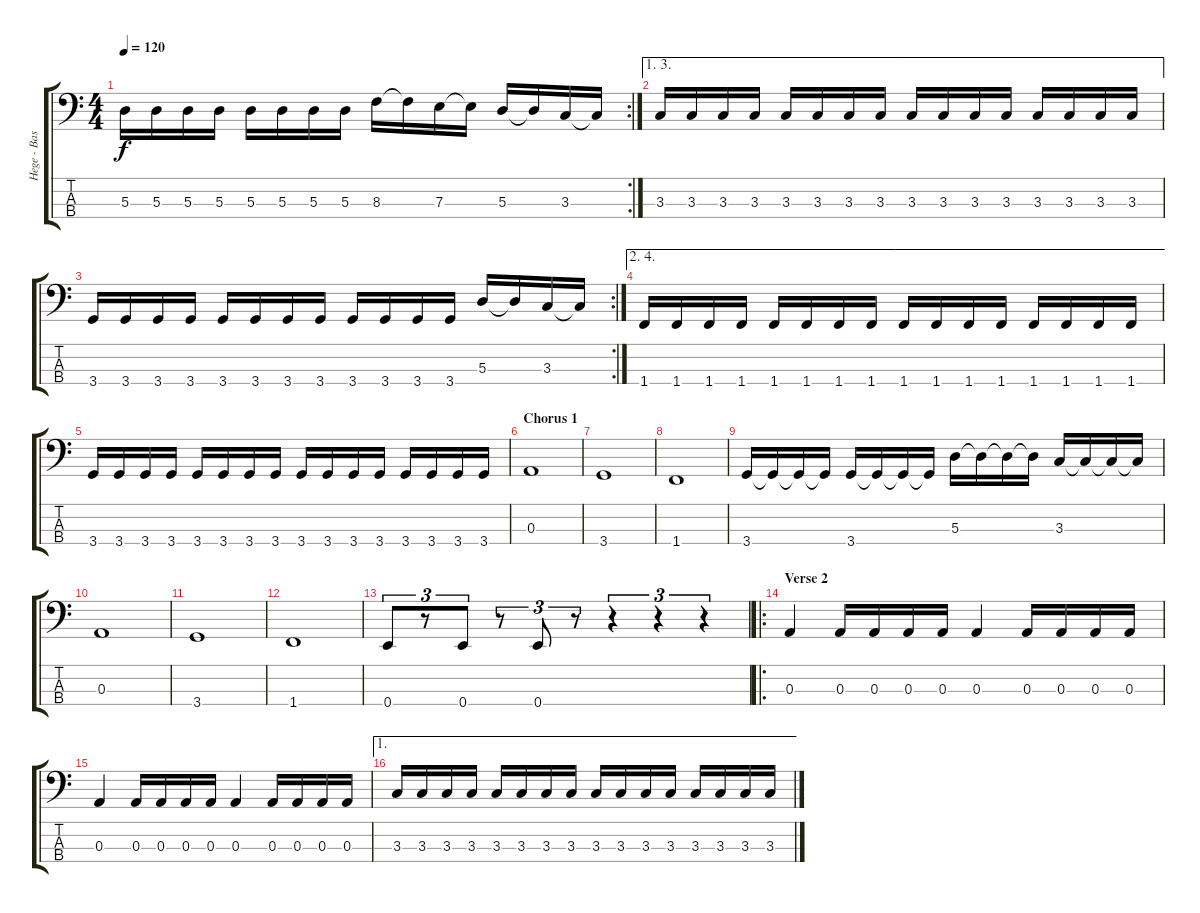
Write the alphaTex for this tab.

\track ("Hege - Bass" "Hege - Bas") {instrument electricbassfinger}
\staff {score tabs}
\tuning (G2 D2 A1 E1) {hide}
\rc 2
\ts (4 4)
\tempo 120
\clef f4
\ks c
5.3.16{dy f} 5.3.16 5.3.16 5.3.16 5.3.16 5.3.16 5.3.16 5.3.16 8.3.16 8.3{t}.16 7.3.16 7.3{t}.16 5.3.16 5.3{t}.16 3.3.16 3.3{t}.16 |
\ae (1 3)
3.3.16 3.3.16 3.3.16 3.3.16 3.3.16 3.3.16 3.3.16 3.3.16 3.3.16 3.3.16 3.3.16 3.3.16 3.3.16 3.3.16 3.3.16 3.3.16 |
\rc 2
3.4.16 3.4.16 3.4.16 3.4.16 3.4.16 3.4.16 3.4.16 3.4.16 3.4.16 3.4.16 3.4.16 3.4.16 5.3.16 5.3{t}.16 3.3.16 3.3{t}.16 |
\ae (2 4)
1.4.16 1.4.16 1.4.16 1.4.16 1.4.16 1.4.16 1.4.16 1.4.16 1.4.16 1.4.16 1.4.16 1.4.16 1.4.16 1.4.16 1.4.16 1.4.16 |
3.4.16 3.4.16 3.4.16 3.4.16 3.4.16 3.4.16 3.4.16 3.4.16 3.4.16 3.4.16 3.4.16 3.4.16 3.4.16 3.4.16 3.4.16 3.4.16 |
\section ("" "Chorus 1")
0.3.1 |
3.4.1 |
1.4.1 |
3.4.16 3.4{t}.16 3.4{t}.16 3.4{t}.16 3.4.16 3.4{t}.16 3.4{t}.16 3.4{t}.16 5.3.16 5.3{t}.16 5.3{t}.16 5.3{t}.16 3.3.16 3.3{t}.16 3.3{t}.16 3.3{t}.16 |
0.3.1 |
3.4.1 |
1.4.1 |
0.4.8{tu (3 2)} r.8{tu (3 2)} 0.4.8{tu (3 2)} r.8{tu (3 2)} 0.4.8{tu (3 2)} r.8{tu (3 2)} r.4{tu (3 2)} r.4{tu (3 2)} r.4{tu (3 2)} |
\ro
\section ("" "Verse 2")
0.3.4 0.3.16 0.3.16 0.3.16 0.3.16 0.3.4 0.3.16 0.3.16 0.3.16 0.3.16 |
0.3.4 0.3.16 0.3.16 0.3.16 0.3.16 0.3.4 0.3.16 0.3.16 0.3.16 0.3.16 |
\ae 1
3.3.16 3.3.16 3.3.16 3.3.16 3.3.16 3.3.16 3.3.16 3.3.16 3.3.16 3.3.16 3.3.16 3.3.16 3.3.16 3.3.16 3.3.16 3.3.16
